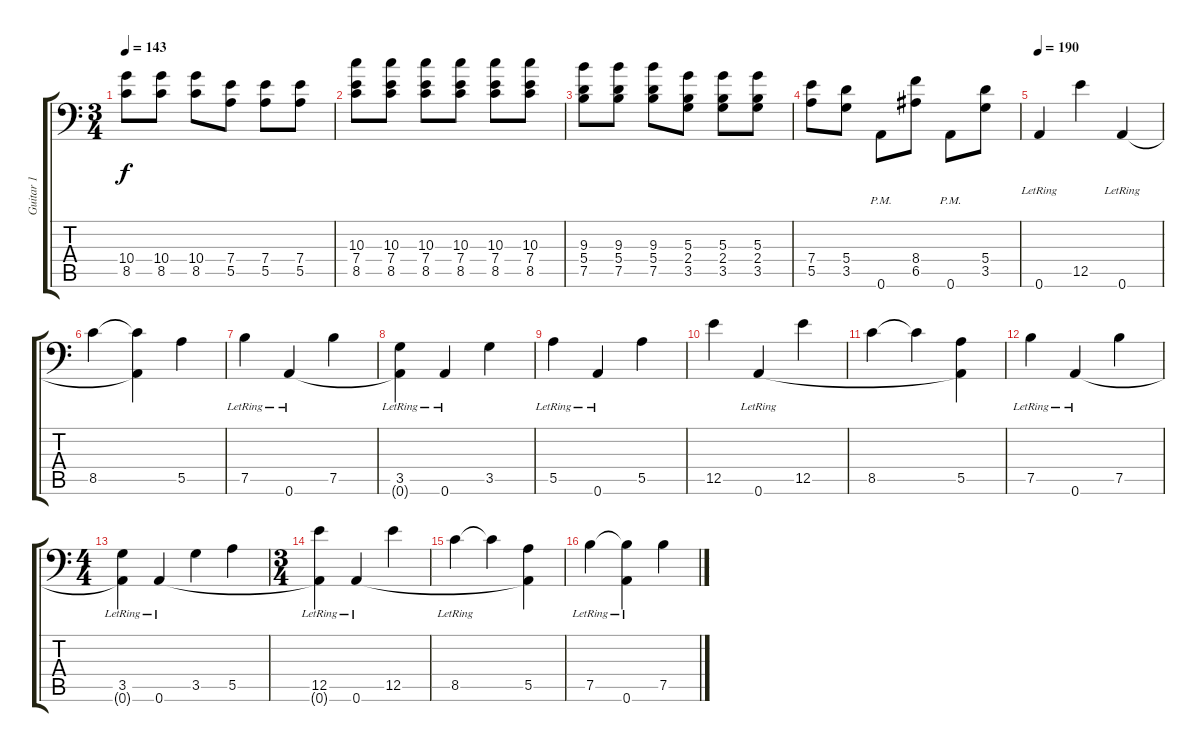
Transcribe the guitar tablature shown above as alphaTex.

\track ("Guitar 1" "Guitar 1") {instrument electricguitarjazz}
\staff {score tabs}
\tuning (B3 Gb3 D3 A2 E2 A1) {hide}
\ts (3 4)
\tempo 143
\clef f4
\ks c
(10.4 8.5).8{dy f} (10.4 8.5).8 (10.4 8.5).8 (7.4 5.5).8 (7.4 5.5).8 (7.4 5.5).8 |
(10.3 7.4 8.5).8 (10.3 7.4 8.5).8 (10.3 7.4 8.5).8 (10.3 7.4 8.5).8 (10.3 7.4 8.5).8 (10.3 7.4 8.5).8 |
(9.3 5.4 7.5).8 (9.3 5.4 7.5).8 (9.3 5.4 7.5).8 (5.3 2.4 3.5).8 (5.3 2.4 3.5).8 (5.3 2.4 3.5).8 |
(7.4 5.5).8 (5.4 3.5).8 0.6{pm}.8 (8.4 6.5).8 0.6{pm}.8 (5.4 3.5).8 |
\tempo 190
0.6{lr}.4{volume 9 balance 8 instrument electricguitarjazz} 12.5.4{volume 13} 0.6{lr}.4 |
8.5.4 (8.5{t} 0.6{t}).4 5.5.4 |
7.5{lr}.4 0.6{lr}.4 7.5.4 |
(3.5{lr} 0.6{t}).4 0.6{lr}.4 3.5.4 |
5.5{lr}.4 0.6{lr}.4 5.5.4 |
12.5.4 0.6{lr}.4 12.5.4 |
8.5.4 8.5{t}.4 (5.5 0.6{t}).4 |
7.5{lr}.4 0.6{lr}.4 7.5.4 |
\ts (4 4)
(3.5{lr} 0.6{t}).4 0.6{lr}.4 3.5.4 5.5.4 |
\ts (3 4)
(12.5{lr} 0.6{t}).4{instrument distortionguitar} 0.6{lr}.4 12.5.4 |
8.5{lr}.4 8.5{t}.4 (5.5 0.6{t}).4 |
7.5{lr}.4 (7.5{t} 0.6{lr}).4 7.5.4
